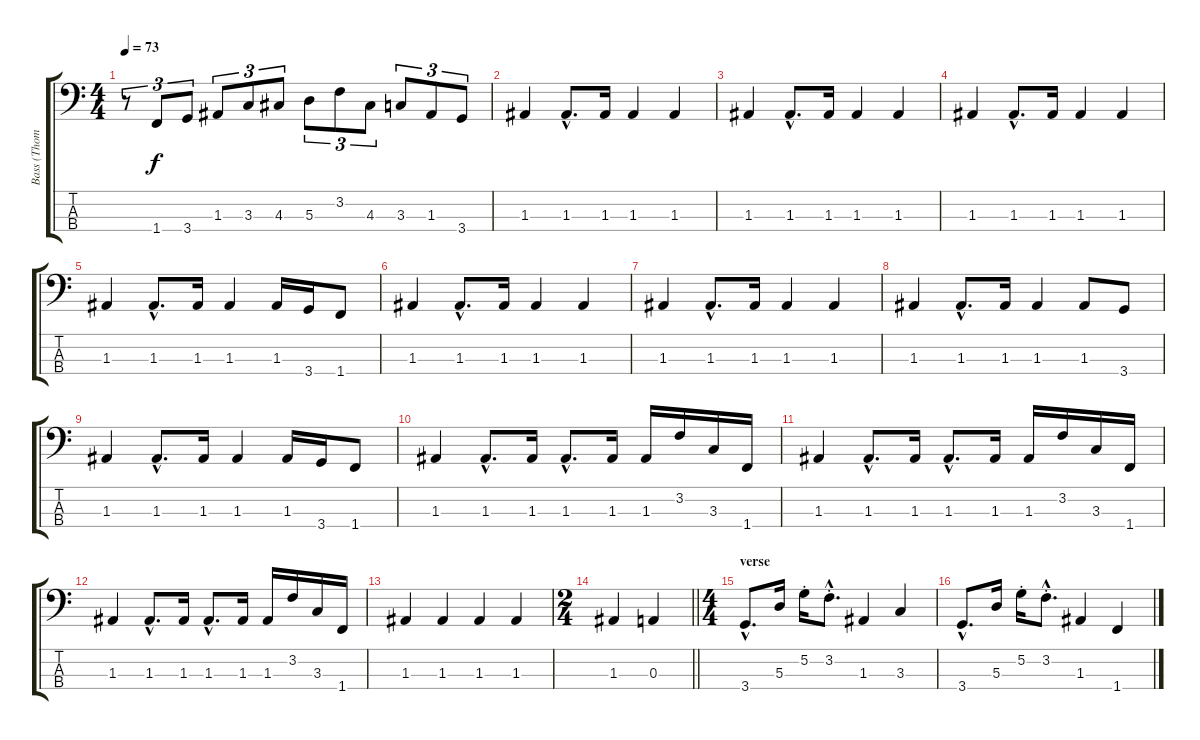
\track ("Bass (Thompson)" "Bass (Thom") {instrument electricbassfinger}
\staff {score tabs}
\tuning (G2 D2 A1 E1) {hide}
\ts (4 4)
\tempo 73
\clef f4
\ks c
r.8{tu (3 2) dy f} 1.4.8{tu (3 2)} 3.4.8{tu (3 2)} 1.3.8{tu (3 2)} 3.3.8{tu (3 2)} 4.3.8{tu (3 2)} 5.3.8{tu (3 2)} 3.2.8{tu (3 2)} 4.3.8{tu (3 2)} 3.3.8{tu (3 2)} 1.3.8{tu (3 2)} 3.4.8{tu (3 2)} |
1.3.4 1.3{hac}.8{d} 1.3.16 1.3.4 1.3.4 |
1.3.4 1.3{hac}.8{d} 1.3.16 1.3.4 1.3.4 |
1.3.4 1.3{hac}.8{d} 1.3.16 1.3.4 1.3.4 |
1.3.4 1.3{hac}.8{d} 1.3.16 1.3.4 1.3.16 3.4.16 1.4.8 |
1.3.4 1.3{hac}.8{d} 1.3.16 1.3.4 1.3.4 |
1.3.4 1.3{hac}.8{d} 1.3.16 1.3.4 1.3.4 |
1.3.4 1.3{hac}.8{d} 1.3.16 1.3.4 1.3.8 3.4.8 |
1.3.4 1.3{hac}.8{d} 1.3.16 1.3.4 1.3.16 3.4.16 1.4.8 |
1.3.4 1.3{hac}.8{d} 1.3.16 1.3{hac}.8{d} 1.3.16 1.3.16 3.2.16 3.3.16 1.4.16 |
1.3.4 1.3{hac}.8{d} 1.3.16 1.3{hac}.8{d} 1.3.16 1.3.16 3.2.16 3.3.16 1.4.16 |
1.3.4 1.3{hac}.8{d} 1.3.16 1.3{hac}.8{d} 1.3.16 1.3.16 3.2.16 3.3.16 1.4.16 |
1.3.4 1.3.4 1.3.4 1.3.4 |
\ts (2 4)
\barLineRight lightlight
1.3.4 0.3.4 |
\ts (4 4)
\section ("" "verse")
3.4{hac}.8{d} 5.3.16 5.2{st}.16 3.2{hac st}.8{d} 1.3.4 3.3.4 |
3.4{hac}.8{d} 5.3.16 5.2{st}.16 3.2{hac st}.8{d} 1.3.4 1.4.4
